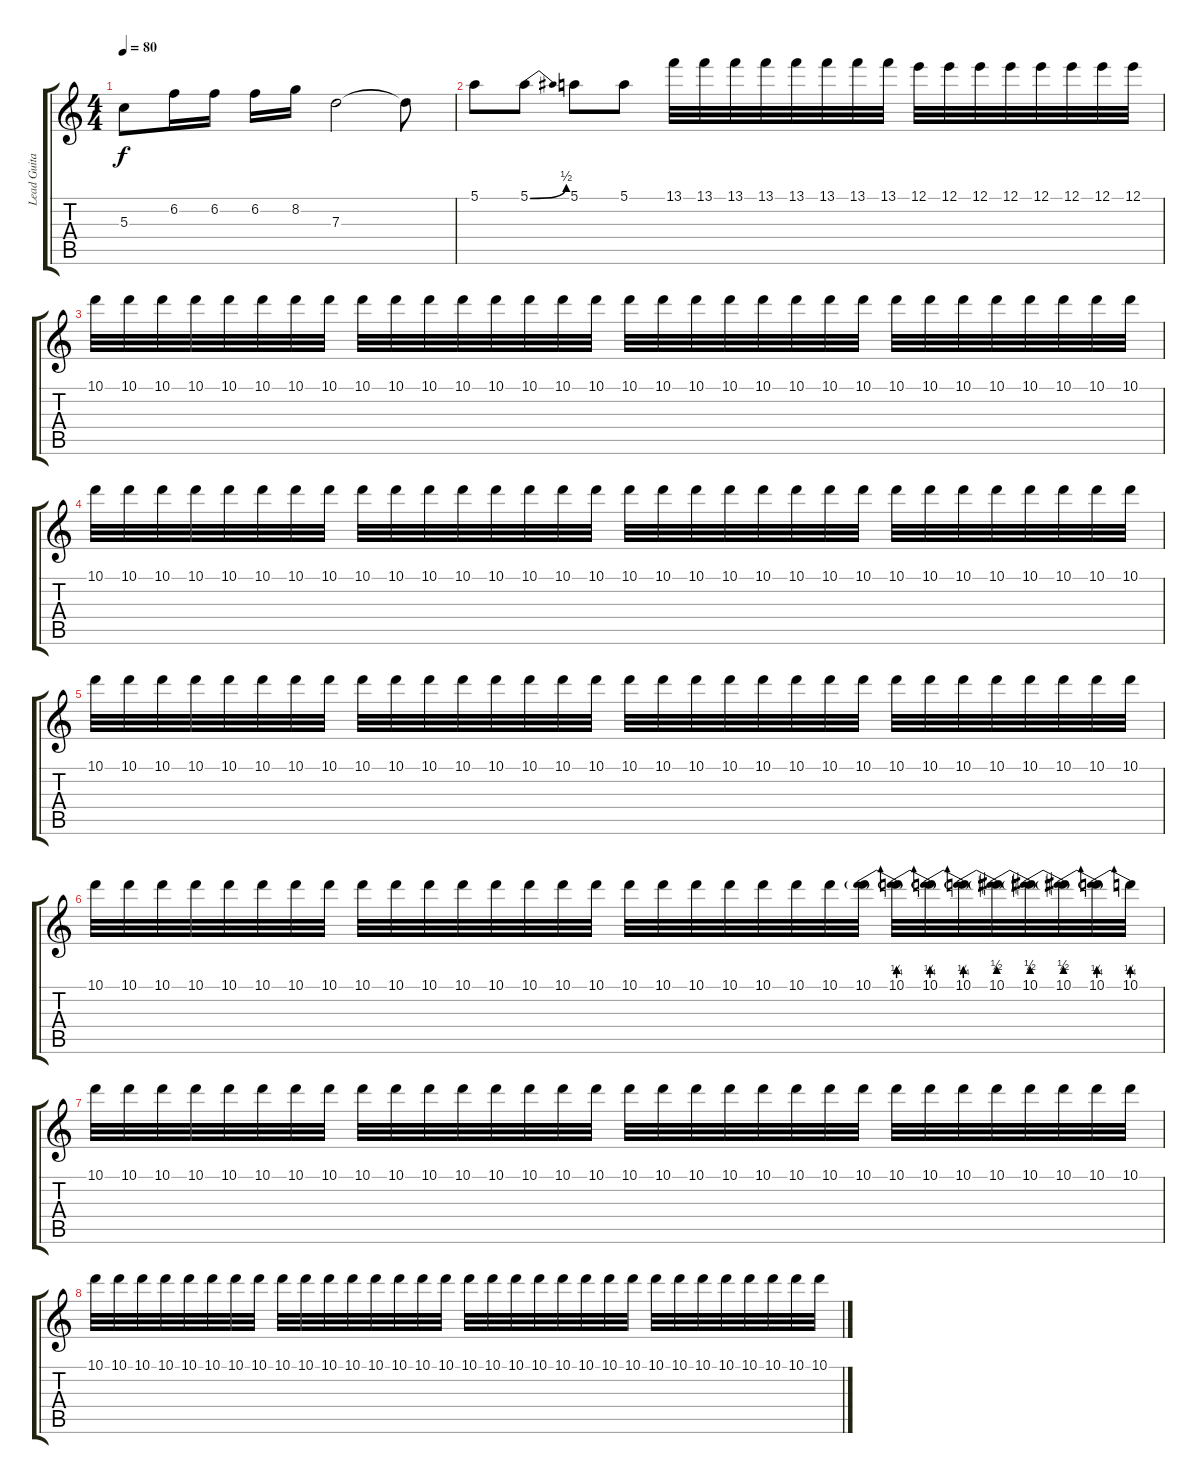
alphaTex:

\track ("Lead Guitar" "Lead Guita") {instrument distortionguitar}
\staff {score tabs}
\tuning (E4 B3 G3 D3 A2 D2) {hide}
\ts (4 4)
\tempo 80
\clef g2
\ks c
5.3{t}.8{dy f} 6.2.16 6.2.16 6.2.16 8.2.16 7.3.2 7.3{t}.8 |
5.1.8 5.1{be (bend 0 0 60 2)}.8 5.1.8 5.1.8 13.1.32 13.1.32 13.1.32 13.1.32 13.1.32 13.1.32 13.1.32 13.1.32 12.1.32 12.1.32 12.1.32 12.1.32 12.1.32 12.1.32 12.1.32 12.1.32 |
10.1.32 10.1.32 10.1.32 10.1.32 10.1.32 10.1.32 10.1.32 10.1.32 10.1.32 10.1.32 10.1.32 10.1.32 10.1.32 10.1.32 10.1.32 10.1.32 10.1.32 10.1.32 10.1.32 10.1.32 10.1.32 10.1.32 10.1.32 10.1.32 10.1.32 10.1.32 10.1.32 10.1.32 10.1.32 10.1.32 10.1.32 10.1.32 |
10.1.32 10.1.32 10.1.32 10.1.32 10.1.32 10.1.32 10.1.32 10.1.32 10.1.32 10.1.32 10.1.32 10.1.32 10.1.32 10.1.32 10.1.32 10.1.32 10.1.32 10.1.32 10.1.32 10.1.32 10.1.32 10.1.32 10.1.32 10.1.32 10.1.32 10.1.32 10.1.32 10.1.32 10.1.32 10.1.32 10.1.32 10.1.32 |
10.1.32 10.1.32 10.1.32 10.1.32 10.1.32 10.1.32 10.1.32 10.1.32 10.1.32 10.1.32 10.1.32 10.1.32 10.1.32 10.1.32 10.1.32 10.1.32 10.1.32 10.1.32 10.1.32 10.1.32 10.1.32 10.1.32 10.1.32 10.1.32 10.1.32 10.1.32 10.1.32 10.1.32 10.1.32 10.1.32 10.1.32 10.1.32 |
10.1.32 10.1.32 10.1.32 10.1.32 10.1.32 10.1.32 10.1.32 10.1.32 10.1.32 10.1.32 10.1.32 10.1.32 10.1.32 10.1.32 10.1.32 10.1.32 10.1.32 10.1.32 10.1.32 10.1.32 10.1.32 10.1.32 10.1.32 10.1.32 10.1{be (prebend 0 1 60 1)}.32 10.1{be (prebend 0 1 60 1)}.32 10.1{be (prebend 0 1 60 1)}.32 10.1{be (prebend 0 2 60 2)}.32 10.1{be (prebend 0 2 60 2)}.32 10.1{be (prebend 0 2 60 2)}.32 10.1{be (prebend 0 1 60 1)}.32 10.1{be (prebend 0 1 60 1)}.32 |
10.1.32 10.1.32 10.1.32 10.1.32 10.1.32 10.1.32 10.1.32 10.1.32 10.1.32 10.1.32 10.1.32 10.1.32 10.1.32 10.1.32 10.1.32 10.1.32 10.1.32 10.1.32 10.1.32 10.1.32 10.1.32 10.1.32 10.1.32 10.1.32 10.1.32 10.1.32 10.1.32 10.1.32 10.1.32 10.1.32 10.1.32 10.1.32 |
10.1.32 10.1.32 10.1.32 10.1.32 10.1.32 10.1.32 10.1.32 10.1.32 10.1.32 10.1.32 10.1.32 10.1.32 10.1.32 10.1.32 10.1.32 10.1.32 10.1.32 10.1.32 10.1.32 10.1.32 10.1.32 10.1.32 10.1.32 10.1.32 10.1.32 10.1.32 10.1.32 10.1.32 10.1.32 10.1.32 10.1.32 10.1.32
